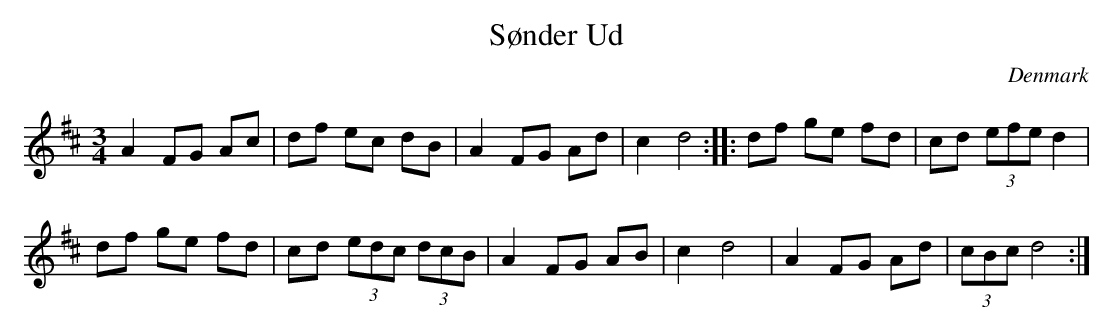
X:1
T:Sønder Ud
M:3/4
O:Denmark
K:D major
A2 FG Ac | df ec dB | A2 FG Ad | c2 d4 ::\
df ge fd | cd (3efe d2 |
df ge fd | \
cd (3edc (3dcB | A2 FG AB | c2 d4 | \
A2 FG Ad | (3cBc d4 :|
